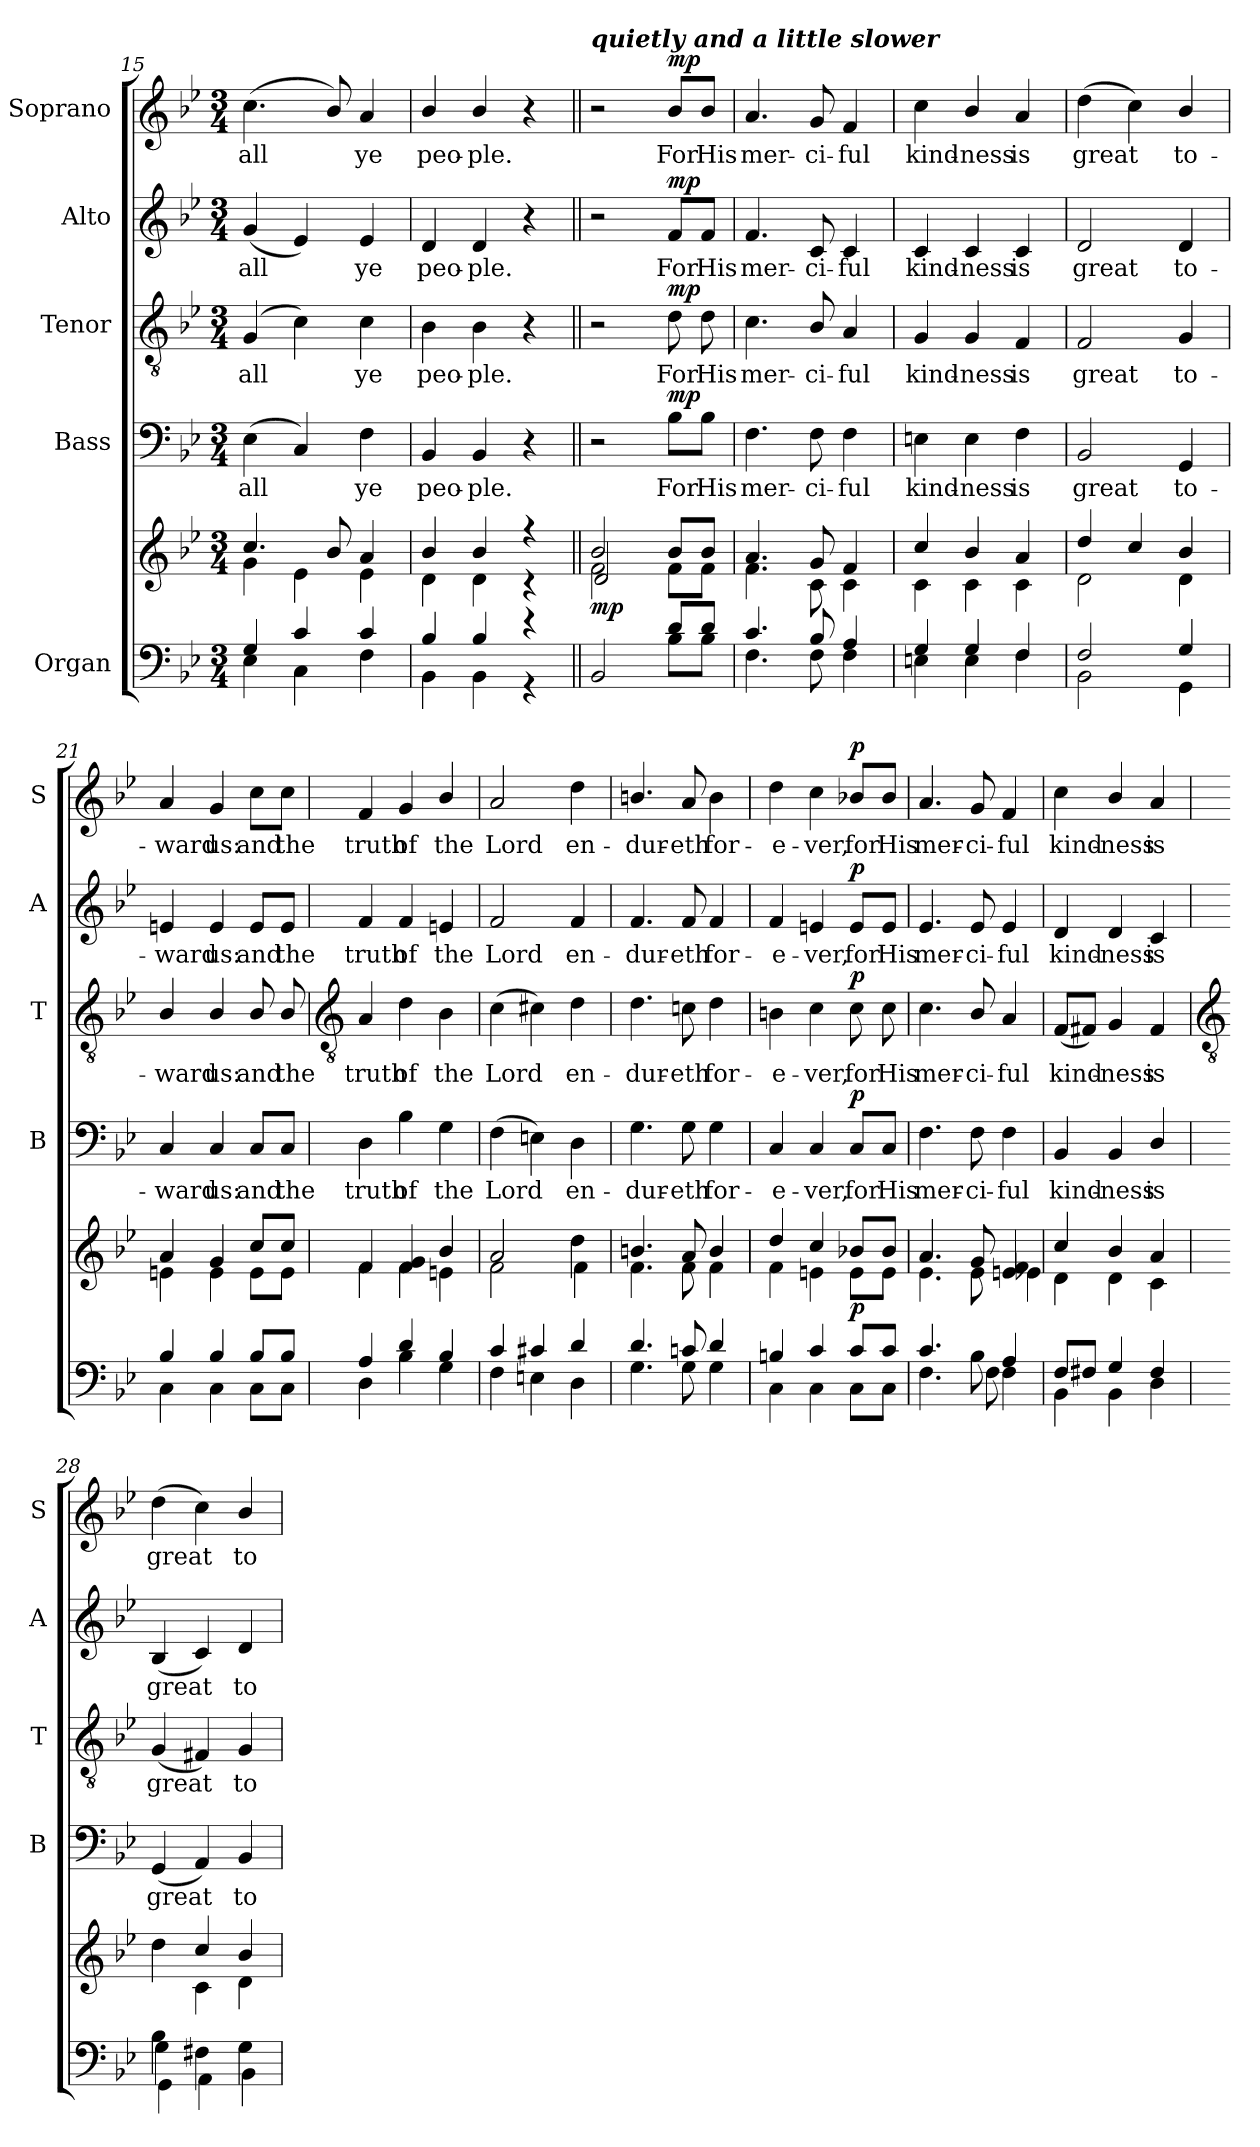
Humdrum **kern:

**kern	**kern	**dynam	**kern	**text	**dynam	**kern	**text	**dynam	**kern	**text	**dynam	**kern	**text	**dynam
*part5	*part5	*part5	*part4	*part4	*part4	*part3	*part3	*part3	*part2	*part2	*part2	*part1	*part1	*part1
*staff6	*staff5	*staff5/6	*staff4	*staff4	*staff4	*staff3	*staff3	*staff3	*staff2	*staff2	*staff2	*staff1	*staff1	*staff1
*I"Organ	*	*	*I"Bass	*	*	*I"Tenor	*	*	*I"Alto	*	*	*I"Soprano	*	*
*	*	*	*I'B	*	*	*I'T	*	*	*I'A	*	*	*I'S	*	*
!!LO:LB:g=z
*clefF4	*clefG2	*	*clefF4	*	*	*clefGv2	*	*	*clefG2	*	*	*clefG2	*	*
*k[b-e-]	*k[b-e-]	*	*k[b-e-]	*	*	*k[b-e-]	*	*	*k[b-e-]	*	*	*k[b-e-]	*	*
*B-:	*B-:	*	*B-:	*	*	*B-:	*	*	*B-:	*	*	*B-:	*	*
*M3/4	*M3/4	*	*M3/4	*	*	*M3/4	*	*	*M3/4	*	*	*M3/4	*	*
=15	=15	=15	=15	=15	=15	=15	=15	=15	=15	=15	=15	=15	=15	=15
*^	*^	*	*	*	*	*	*	*	*	*	*	*	*	*
!	!	!	!	!	!	!LO:LY:b	!	!	!LO:LY:b	!	!	!LO:LY:b	!	!	!LO:LY:b	!
4G	4E-	4.cc/	4g\	.	(<4E-	all	.	(<4G	all	.	(<4g	all	.	(<4.cc	all	.
4c	4C\	.	4e-\	.	4C)	.	.	4c)	.	.	4e-)	.	.	.	.	.
.	.	8b-/	.	.	.	.	.	.	.	.	.	.	.	8b-/)	.	.
!	!	!	!	!	!	!LO:LY:b	!	!	!LO:LY:b	!	!	!LO:LY:b	!	!	!LO:LY:b	!
4c	4F	4a	4e-	.	4F	ye	.	4c	ye	.	4e-	ye	.	4a	ye	.
=16	=16	=16	=16	=16	=16	=16	=16	=16	=16	=16	=16	=16	=16	=16	=16	=16
!	!	!	!	!	!	!LO:LY:b	!	!	!LO:LY:b	!	!	!LO:LY:b	!	!	!LO:LY:b	!
4B-	4BB-\	4b-/	4d	.	4BB-	peo-	.	4B-	peo-	.	4d	peo-	.	4b-/	peo-	.
!	!	!	!	!	!	!LO:LY:b	!	!	!LO:LY:b	!	!	!LO:LY:b	!	!	!LO:LY:b	!
4B-	4BB-\	4b-/	4d	.	4BB-	-ple.	.	4B-	-ple.	.	4d	-ple.	.	4b-/	-ple.	.
4r	4r	4r	4r	.	4r	.	.	4r	.	.	4r	.	.	4r	.	.
=17||	=17||	=17||	=17||	=17||	=17||	=17||	=17||	=17||	=17||	=17||	=17||	=17||	=17||	=17||	=17||	=17||
*	*	*	*^	*	*	*	*	*	*	*	*	*	*	*	*	*
!	!	!	!	!	!	!	!	!	!	!	!	!	!	!	!LO:TX:a:Bi:t=quietly and a little slower	!	!
!	!	!	!	!	!LO:DY:b	!	!	!	!	!	!	!	!	!	!	!	!
2ryy	2BB-	2b-/	2f	2d	mp	2r	.	.	2r	.	.	2r	.	.	2r	.	.
!	!	!	!	!	!	!	!LO:LY:b	!LO:DY:b	!	!LO:LY:b	!LO:DY:b	!	!LO:LY:b	!LO:DY:b	!	!LO:LY:b	!LO:DY:b
8dL	8B-L	8b-/L	8fL	4ryy	.	8B-\L	For	mp	8d	For	mp	8f/L	For	mp	8b-/L	For	mp
!	!	!	!	!	!	!	!LO:LY:b	!	!	!LO:LY:b	!	!	!LO:LY:b	!	!	!LO:LY:b	!
8dJ	8B-J	8b-/J	8fJ	.	.	8B-\J	His	.	8d	His	.	8f/J	His	.	8b-/J	His	.
*	*	*	*v	*v	*	*	*	*	*	*	*	*	*	*	*	*	*
=18	=18	=18	=18	=18	=18	=18	=18	=18	=18	=18	=18	=18	=18	=18	=18	=18
!	!	!	!	!	!	!LO:LY:b	!	!	!LO:LY:b	!	!	!LO:LY:b	!	!	!LO:LY:b	!
4.c	4.F	4.a	4.f	.	4.F	mer-	.	4.c	mer-	.	4.f	mer-	.	4.a	mer-	.
!	!	!	!	!	!	!LO:LY:b	!	!	!LO:LY:b	!	!	!LO:LY:b	!	!	!LO:LY:b	!
8B-	8F	8g	8c	.	8F	-ci-	.	8B-/	-ci-	.	8c	-ci-	.	8g	-ci-	.
!	!	!	!	!	!	!LO:LY:b	!	!	!LO:LY:b	!	!	!LO:LY:b	!	!	!LO:LY:b	!
4A	4F	4f	4c	.	4F	-ful	.	4A	-ful	.	4c	-ful	.	4f	-ful	.
=19	=19	=19	=19	=19	=19	=19	=19	=19	=19	=19	=19	=19	=19	=19	=19	=19
!	!	!	!	!	!	!LO:LY:b	!	!	!LO:LY:b	!	!	!LO:LY:b	!	!	!LO:LY:b	!
4G	4En	4cc/	4c	.	4En	kind-	.	4G	kind-	.	4c	kind-	.	4cc	kind-	.
!	!	!	!	!	!	!LO:LY:b	!	!	!LO:LY:b	!	!	!LO:LY:b	!	!	!LO:LY:b	!
4G	4E	4b-/	4c	.	4E	-ness	.	4G	-ness	.	4c	-ness	.	4b-/	-ness	.
!	!	!	!	!	!	!LO:LY:b	!	!	!LO:LY:b	!	!	!LO:LY:b	!	!	!LO:LY:b	!
4F	4F	4a	4c	.	4F	is	.	4F	is	.	4c	is	.	4a	is	.
=20	=20	=20	=20	=20	=20	=20	=20	=20	=20	=20	=20	=20	=20	=20	=20	=20
!	!	!	!	!	!	!LO:LY:b	!	!	!LO:LY:b	!	!	!LO:LY:b	!	!	!LO:LY:b	!
2F	2BB-\	4dd/	2d\	.	2BB-	great	.	2F	great	.	2d	great	.	(>4dd	great	.
.	.	4cc/	.	.	.	.	.	.	.	.	.	.	.	4cc)	.	.
!	!	!	!	!	!	!LO:LY:b	!	!	!LO:LY:b	!	!	!LO:LY:b	!	!	!LO:LY:b	!
4G	4GG\	4b-/	4d	.	4GG	to-	.	4G	to-	.	4d	to-	.	4b-/	to-	.
=21	=21	=21	=21	=21	=21	=21	=21	=21	=21	=21	=21	=21	=21	=21	=21	=21
!	!	!	!	!	!	!LO:LY:b	!	!	!LO:LY:b	!	!	!LO:LY:b	!	!	!LO:LY:b	!
4B-	4C\	4a	4en	.	4C	-ward	.	4B-/	-ward	.	4en	-ward	.	4a	-ward	.
!	!	!	!	!	!	!LO:LY:b	!	!	!LO:LY:b	!	!	!LO:LY:b	!	!	!LO:LY:b	!
4B-	4C\	4g	4e	.	4C	us:	.	4B-/	us:	.	4e	us:	.	4g	us:	.
!	!	!	!	!	!	!LO:LY:b	!	!	!LO:LY:b	!	!	!LO:LY:b	!	!	!LO:LY:b	!
8B-L	8C\L	8cc/L	8eL	.	8C/L	and	.	8B-/	and	.	8e/L	and	.	8cc\L	and	.
!	!	!	!	!	!	!LO:LY:b	!	!	!LO:LY:b	!	!	!LO:LY:b	!	!	!LO:LY:b	!
8B-J	8C\J	8cc/J	8eJ	.	8C/J	the	.	8B-/	the	.	8e/J	the	.	8cc\J	the	.
!!LO:LB:g=z
=22	=22	=22	=22	=22	=22	=22	=22	=22	=22	=22	=22	=22	=22	=22	=22	=22
*	*	*	*	*	*	*	*	*clefGv2	*	*	*	*	*	*	*	*
!	!	!	!	!	!	!LO:LY:b	!	!	!LO:LY:b	!	!	!LO:LY:b	!	!	!LO:LY:b	!
4A	4D	4f	4f	.	4D	truth	.	4A	truth	.	4f	truth	.	4f	truth	.
!	!	!	!	!	!	!LO:LY:b	!	!	!LO:LY:b	!	!	!LO:LY:b	!	!	!LO:LY:b	!
4d	4B-	4f 4g	4f	.	4B-	of	.	4d	of	.	4f	of	.	4g	of	.
!	!	!	!	!	!	!LO:LY:b	!	!	!LO:LY:b	!	!	!LO:LY:b	!	!	!LO:LY:b	!
4B-	4G	4b-/	4en	.	4G	the	.	4B-	the	.	4en	the	.	4b-/	the	.
=23	=23	=23	=23	=23	=23	=23	=23	=23	=23	=23	=23	=23	=23	=23	=23	=23
!	!	!	!	!	!	!LO:LY:b	!	!	!LO:LY:b	!	!	!LO:LY:b	!	!	!LO:LY:b	!
4c	4F	2a	2f	.	(>4F	Lord	.	(>4c	Lord	.	2f	Lord	.	2a	Lord	.
4c#X	4En	.	.	.	4En)	.	.	4c#X)	.	.	.	.	.	.	.	.
!	!	!	!	!	!	!LO:LY:b	!	!	!LO:LY:b	!	!	!LO:LY:b	!	!	!LO:LY:b	!
4d	4D	4dd\	4f\	.	4D	en-	.	4d	en-	.	4f	en-	.	4dd	en-	.
=24	=24	=24	=24	=24	=24	=24	=24	=24	=24	=24	=24	=24	=24	=24	=24	=24
!	!	!	!	!	!	!LO:LY:b	!	!	!LO:LY:b	!	!	!LO:LY:b	!	!	!LO:LY:b	!
4.d	4.G	4.bn/	4.f	.	4.G	-dur-	.	4.d	-dur-	.	4.f	-dur-	.	4.bn/	-dur-	.
!	!	!	!	!	!	!LO:LY:b	!	!	!LO:LY:b	!	!	!LO:LY:b	!	!	!LO:LY:b	!
8cn	8G	8a	8f	.	8G	-eth	.	8cn	-eth	.	8f	-eth	.	8a	-eth	.
!	!	!	!	!	!	!LO:LY:b	!	!	!LO:LY:b	!	!	!LO:LY:b	!	!	!LO:LY:b	!
4d	4G	4b/	4f	.	4G	for-	.	4d	for-	.	4f	for-	.	4b	for-	.
=25	=25	=25	=25	=25	=25	=25	=25	=25	=25	=25	=25	=25	=25	=25	=25	=25
!	!	!	!	!	!	!LO:LY:b	!	!	!LO:LY:b	!	!	!LO:LY:b	!	!	!LO:LY:b	!
4Bn	4C\	4dd	4f\	.	4C	-e-	.	4Bn	-e-	.	4f	-e-	.	4dd	-e-	.
!	!	!	!	!	!	!LO:LY:b	!	!	!LO:LY:b	!	!	!LO:LY:b	!	!	!LO:LY:b	!
4c	4C\	4cc/	4en	.	4C	-ver,	.	4c	-ver,	.	4en	-ver,	.	4cc	-ver,	.
!	!	!	!	!LO:DY:b	!	!LO:LY:b	!LO:DY:b	!	!LO:LY:b	!LO:DY:b	!	!LO:LY:b	!LO:DY:b	!	!LO:LY:b	!LO:DY:b
8cL	8C\L	8b-X/L	8eL	p	8C/L	for	p	8c	for	p	8e/L	for	p	8b-X/L	for	p
!	!	!	!	!	!	!LO:LY:b	!	!	!LO:LY:b	!	!	!LO:LY:b	!	!	!LO:LY:b	!
8cJ	8C\J	8b-/J	8eJ	.	8C/J	His	.	8c	His	.	8e/J	His	.	8b-/J	His	.
=26	=26	=26	=26	=26	=26	=26	=26	=26	=26	=26	=26	=26	=26	=26	=26	=26
!	!	!	!	!	!	!LO:LY:b	!	!	!LO:LY:b	!	!	!LO:LY:b	!	!	!LO:LY:b	!
4.c	4.F	4.a	4.e-	.	4.F	mer-	.	4.c	mer-	.	4.e-	mer-	.	4.a	mer-	.
!	!	!	!	!	!	!LO:LY:b	!	!	!LO:LY:b	!	!	!LO:LY:b	!	!	!LO:LY:b	!
8B-\	8F	8g	8e-	.	8F	-ci-	.	8B-/	-ci-	.	8e-	-ci-	.	8g	-ci-	.
!	!	!	!	!	!	!LO:LY:b	!	!	!LO:LY:b	!	!	!LO:LY:b	!	!	!LO:LY:b	!
4A	4F	4en 4f	4e-	.	4F	-ful	.	4A	-ful	.	4e-	-ful	.	4f	-ful	.
=27	=27	=27	=27	=27	=27	=27	=27	=27	=27	=27	=27	=27	=27	=27	=27	=27
!	!	!	!	!	!	!LO:LY:b	!	!	!LO:LY:b	!	!	!LO:LY:b	!	!	!LO:LY:b	!
8F/L	4BB-\	4cc/	4d	.	4BB-	kind-	.	(<8FL	kind-	.	4d	kind-	.	4cc	kind-	.
8F#X/J	.	.	.	.	.	.	.	8F#XJ)	.	.	.	.	.	.	.	.
!	!	!	!	!	!	!LO:LY:b	!	!	!LO:LY:b	!	!	!LO:LY:b	!	!	!LO:LY:b	!
4G	4BB-\	4b-/	4d	.	4BB-	-ness	.	4G	ness	.	4d	-ness	.	4b-/	-ness	.
!	!	!	!	!	!	!LO:LY:b	!	!	!LO:LY:b	!	!	!LO:LY:b	!	!	!LO:LY:b	!
4F#	4D	4a	4c	.	4D/	is	.	4F#	is	.	4c	is	.	4a	is	.
*v	*v	*	*	*	*	*	*	*	*	*	*	*	*	*	*	*
!!LO:LB:g=z
=28	=28	=28	=28	=28	=28	=28	=28	=28	=28	=28	=28	=28	=28	=28	=28
*	*	*	*	*	*	*	*clefGv2	*	*	*	*	*	*	*	*
*^	*	*	*	*	*	*	*	*	*	*	*	*	*	*	*
*	*^	*	*	*	*	*	*	*	*	*	*	*	*	*	*	*
!	!	!	!	!	!	!	!LO:LY:b	!	!	!LO:LY:b	!	!	!LO:LY:b	!	!	!LO:LY:b	!
4B-\	4G	4GG\	4dd	4ryy	.	(<4GG	great	.	(<4G	great	.	(<4B-	great	.	(>4dd	great	.
2ryy	4F#X	4AA\	4cc/	4c\	.	4AA)	.	.	4F#X)	.	.	4c)	.	.	4cc)	.	.
!	!	!	!	!	!	!	!LO:LY:b	!	!	!LO:LY:b	!	!	!LO:LY:b	!	!	!LO:LY:b	!
.	4G	4BB-\	4b-/	4d\	.	4BB-	to-	.	4G	to-	.	4d	to-	.	4b-/	to-	.
*v	*v	*v	*	*	*	*	*	*	*	*	*	*	*	*	*	*	*
*	*v	*v	*	*	*	*	*	*	*	*	*	*	*	*	*
=	=	=	=	=	=	=	=	=	=	=	=	=	=	=
*-	*-	*-	*-	*-	*-	*-	*-	*-	*-	*-	*-	*-	*-	*-
